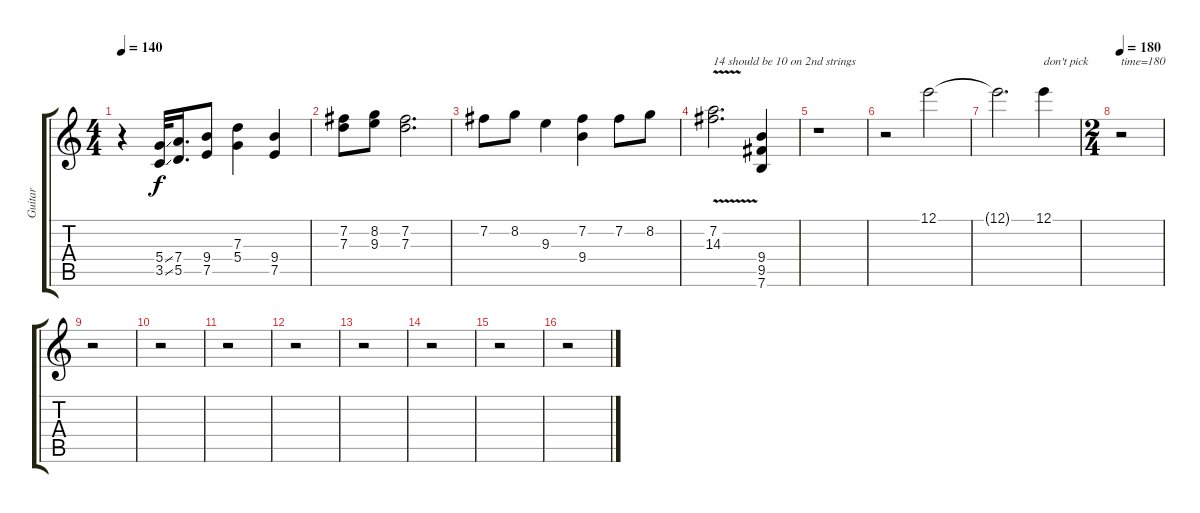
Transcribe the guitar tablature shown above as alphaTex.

\track ("Guitar" "Guitar") {instrument distortionguitar}
\staff {score tabs}
\tuning (E4 B3 G3 D3 A2 E2) {hide}
\ts (4 4)
\tempo 140
\clef g2
\ks c
r.4{dy f} (5.4{ss} 3.5{ss}).32 (7.4 5.5).16{d} (9.4 7.5).8 (7.3 5.4).4 (9.4 7.5).4 |
(7.2 7.3).8 (8.2 9.3).8 (7.2 7.3).2{d} |
7.2.8 8.2.8 9.3.4 (7.2 9.4).4 7.2.8 8.2.8 |
(7.2{v} 14.3{v}).2{d txt "14 should be 10 on 2nd strings"} (9.4 9.5 7.6).4 |
r.1 |
r.2 12.1.2 |
12.1{t}.2{d} 12.1.4{txt "don't pick"} |
\ts (2 4)
\tempo 180
r.2{txt "time=180"} |
r.2 |
r.2 |
r.2 |
r.2 |
r.2 |
r.2 |
r.2 |
r.2
